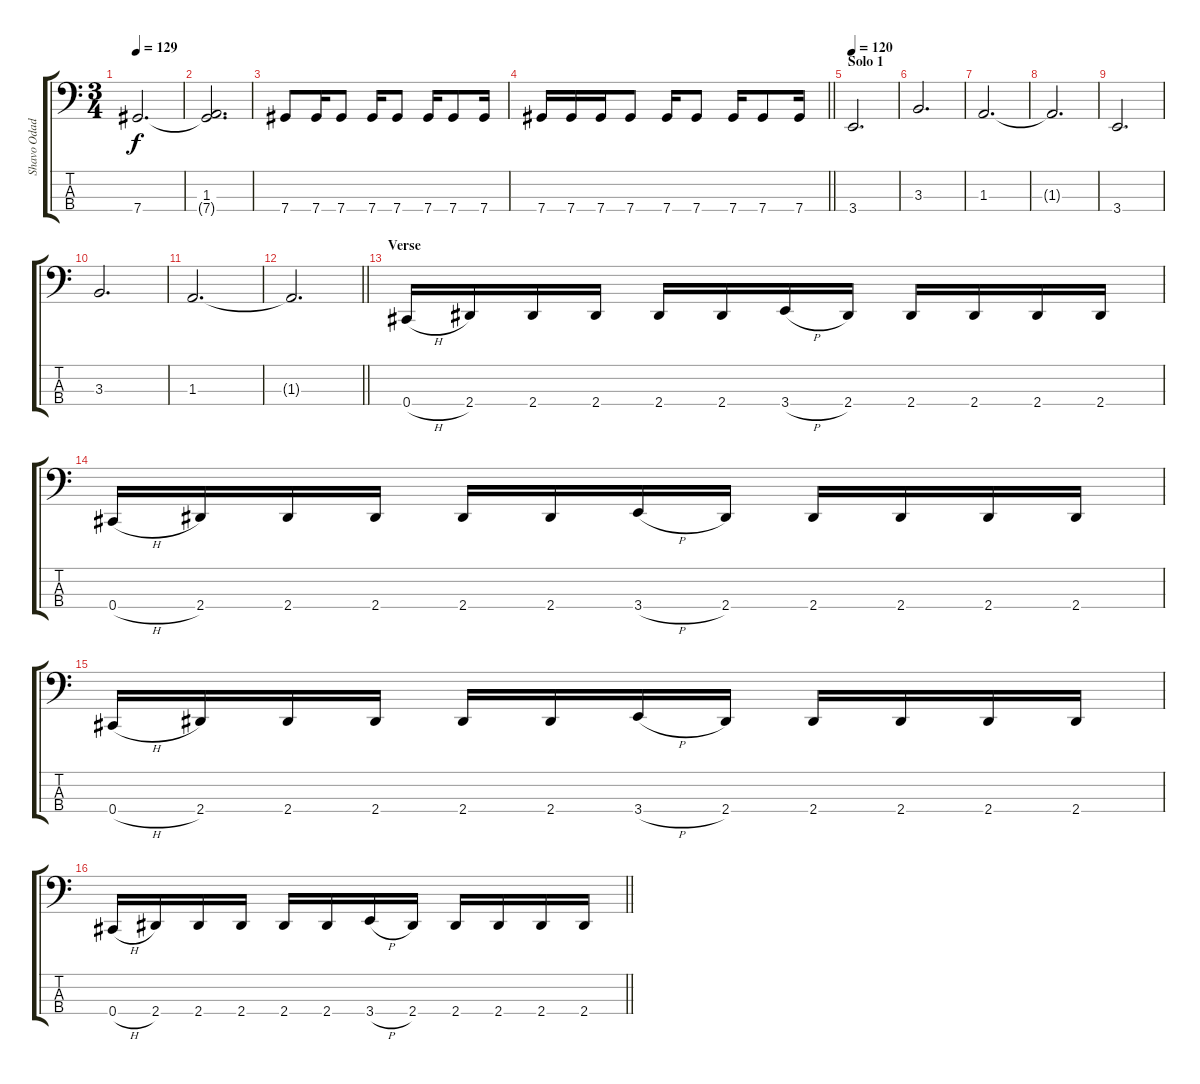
\track ("Shavo Odadjian" "Shavo Odad") {instrument electricbassfinger}
\staff {score tabs}
\tuning (Gb2 Db2 Ab1 Db1) {hide}
\ts (3 4)
\tempo 129
\clef f4
\ks c
7.4.2{d dy f} |
(1.3{t} 7.4{t}).2{d} |
7.4.8 7.4.16 7.4.8 7.4.16 7.4.8 7.4.16 7.4.8 7.4.16 |
\barLineRight lightlight
7.4.16 7.4.16 7.4.16 7.4.8 7.4.16 7.4.8 7.4.16 7.4.8 7.4.16 |
\section ("" "Solo 1")
\tempo 120
3.4.2{d} |
3.3.2{d} |
1.3.2{d} |
1.3{t}.2{d} |
3.4.2{d} |
3.3.2{d} |
1.3.2{d} |
\barLineRight lightlight
1.3{t}.2{d} |
\section ("" "Verse")
0.4{h}.16 2.4.16 2.4.16 2.4.16 2.4.16 2.4.16 3.4{h}.16 2.4.16 2.4.16 2.4.16 2.4.16 2.4.16 |
0.4{h}.16 2.4.16 2.4.16 2.4.16 2.4.16 2.4.16 3.4{h}.16 2.4.16 2.4.16 2.4.16 2.4.16 2.4.16 |
0.4{h}.16 2.4.16 2.4.16 2.4.16 2.4.16 2.4.16 3.4{h}.16 2.4.16 2.4.16 2.4.16 2.4.16 2.4.16 |
\barLineRight lightlight
0.4{h}.16 2.4.16 2.4.16 2.4.16 2.4.16 2.4.16 3.4{h}.16 2.4.16 2.4.16 2.4.16 2.4.16 2.4.16
